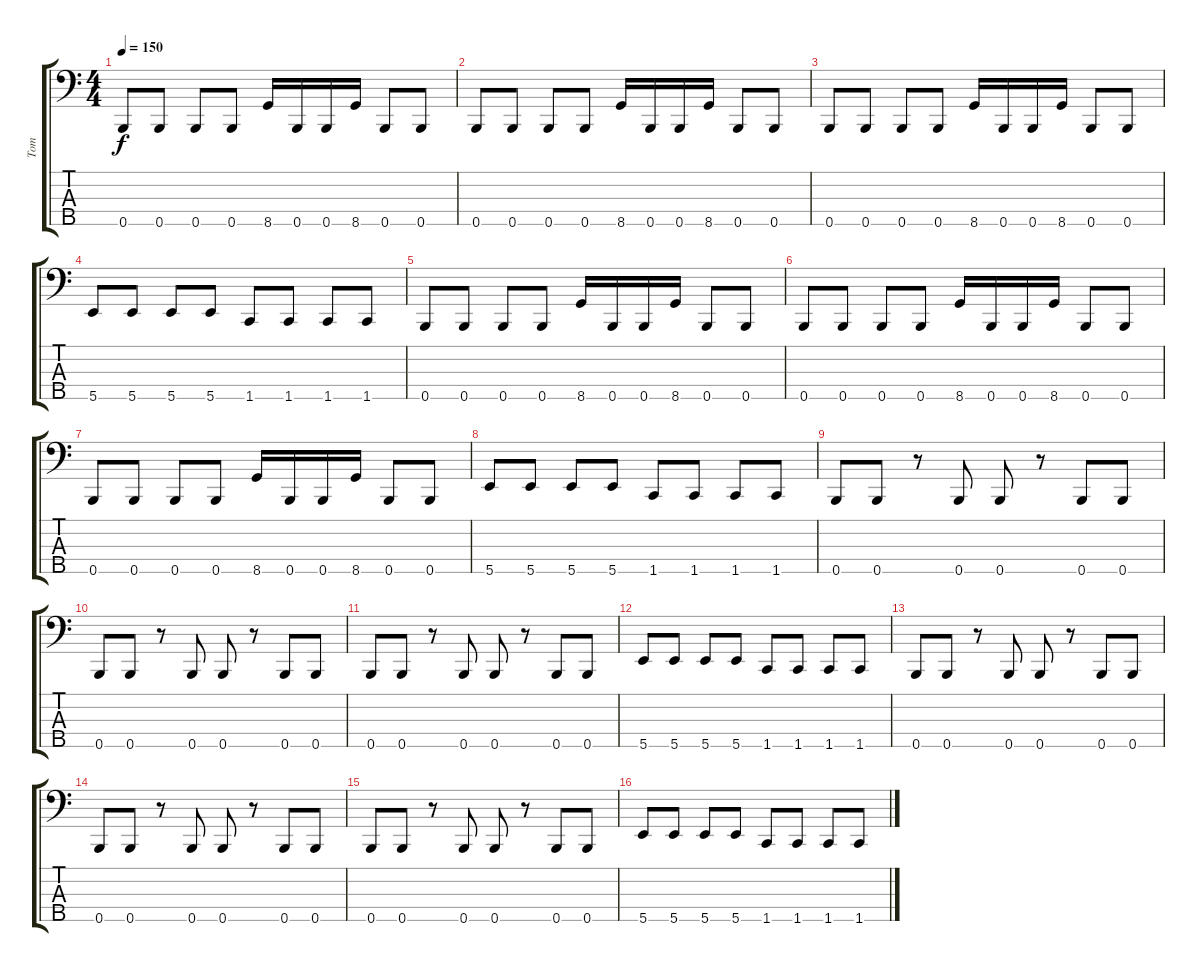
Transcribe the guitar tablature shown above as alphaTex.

\track ("Tom" "Tom") {instrument electricbasspick}
\staff {score tabs}
\tuning (A2 E2 B1 Gb1 B0) {hide}
\ts (4 4)
\tempo 150
\clef f4
\ks c
0.5.8{dy f} 0.5.8 0.5.8 0.5.8 8.5.16 0.5.16 0.5.16 8.5.16 0.5.8 0.5.8 |
0.5.8 0.5.8 0.5.8 0.5.8 8.5.16 0.5.16 0.5.16 8.5.16 0.5.8 0.5.8 |
0.5.8 0.5.8 0.5.8 0.5.8 8.5.16 0.5.16 0.5.16 8.5.16 0.5.8 0.5.8 |
5.5.8 5.5.8 5.5.8 5.5.8 1.5.8 1.5.8 1.5.8 1.5.8 |
0.5.8 0.5.8 0.5.8 0.5.8 8.5.16 0.5.16 0.5.16 8.5.16 0.5.8 0.5.8 |
0.5.8 0.5.8 0.5.8 0.5.8 8.5.16 0.5.16 0.5.16 8.5.16 0.5.8 0.5.8 |
0.5.8 0.5.8 0.5.8 0.5.8 8.5.16 0.5.16 0.5.16 8.5.16 0.5.8 0.5.8 |
5.5.8 5.5.8 5.5.8 5.5.8 1.5.8 1.5.8 1.5.8 1.5.8 |
0.5.8 0.5.8 r.8 0.5.8 0.5.8 r.8 0.5.8 0.5.8 |
0.5.8 0.5.8 r.8 0.5.8 0.5.8 r.8 0.5.8 0.5.8 |
0.5.8 0.5.8 r.8 0.5.8 0.5.8 r.8 0.5.8 0.5.8 |
5.5.8 5.5.8 5.5.8 5.5.8 1.5.8 1.5.8 1.5.8 1.5.8 |
0.5.8 0.5.8 r.8 0.5.8 0.5.8 r.8 0.5.8 0.5.8 |
0.5.8 0.5.8 r.8 0.5.8 0.5.8 r.8 0.5.8 0.5.8 |
0.5.8 0.5.8 r.8 0.5.8 0.5.8 r.8 0.5.8 0.5.8 |
5.5.8 5.5.8 5.5.8 5.5.8 1.5.8 1.5.8 1.5.8 1.5.8
